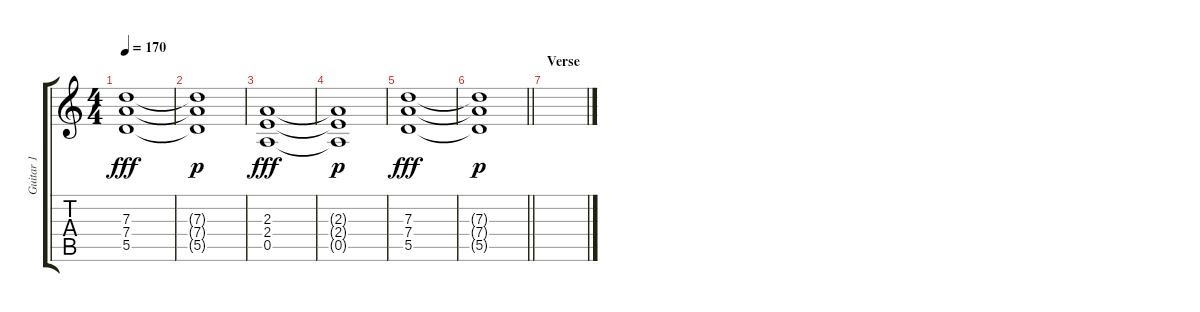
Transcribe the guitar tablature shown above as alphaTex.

\track ("Guitar 1" "Guitar 1") {instrument overdrivenguitar}
\staff {score tabs}
\tuning (E4 B3 G3 D3 A2 E2) {hide}
\ts (4 4)
\tempo 170
\clef g2
\ks c
(7.3 7.4 5.5).1{dy fff volume 8} |
(7.3{t} 7.4{t} 5.5{t}).1{dy p} |
(2.3 2.4 0.5).1{dy fff volume 10} |
(2.3{t} 2.4{t} 0.5{t}).1{dy p} |
(7.3 7.4 5.5).1{dy fff volume 8} |
\barLineRight lightlight
(7.3{t} 7.4{t} 5.5{t}).1{dy p} |
\section ("" "Verse")
